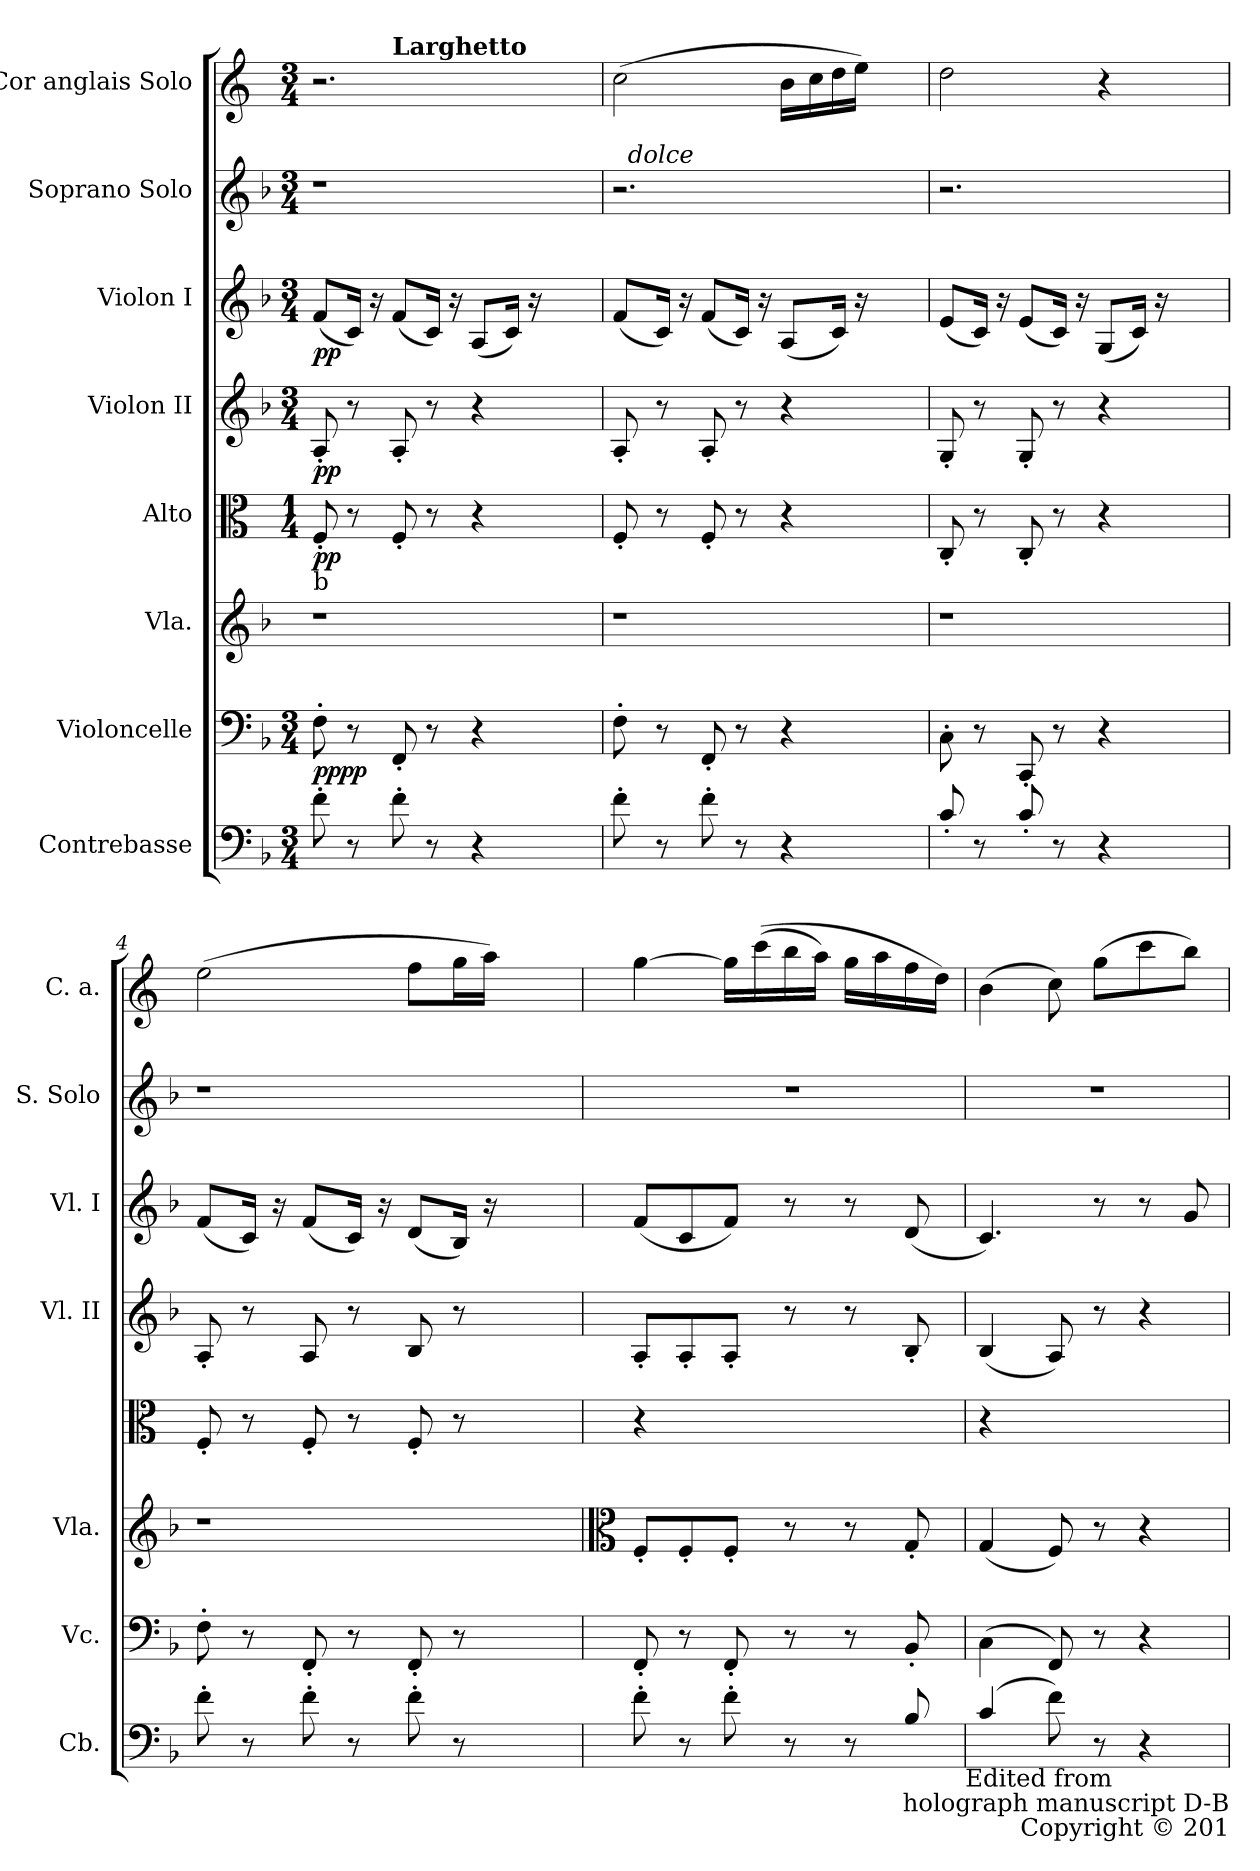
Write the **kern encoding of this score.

**kern	**dynam	**kern	**kern	**kern	**dynam	**kern	**dynam	**kern	**dynam	**kern	**kern
*part8	*part8	*part7	*part6	*part5	*part5	*part4	*part4	*part3	*part3	*part2	*part1
*staff8	*staff8	*staff7	*staff6	*staff5	*staff5	*staff4	*staff4	*staff3	*staff3	*staff2	*staff1
*I"Contrebasse	*	*I"Violoncelle	*I"Vla.	*I"Alto	*	*I"Violon II	*	*I"Violon I	*	*I"Soprano Solo	*I"Cor anglais Solo
*I'Cb.	*	*I'Vc.	*I'Vla.	*	*	*I'Vl. II	*	*I'Vl. I	*	*I'S. Solo	*I'C. a.
*clefF4	*	*clefF4	*clefG2	*clefC3	*	*clefG2	*	*clefG2	*	*clefG2	*clefG2
*ITrd7c12	*	*	*	*ITrd-3c-5	*	*	*	*	*	*	*ITrd-3c-5
*k[b-]	*	*k[b-]	*k[b-]	*k[b-]	*	*k[b-]	*	*k[b-]	*	*k[b-]	*k[b-]
*F:	*	*F:	*F:	*F:	*	*F:	*	*F:	*	*F:	*F:
*M3/4	*	*M3/4	*	*M1/4	*	*M3/4	*	*M3/4	*	*M3/4	*M3/4
*MM50	*	*MM50	*MM50	*MM50	*	*MM50	*	*MM50	*	*MM50	*MM50
=1	=1	=1	=1	=1	=1	=1	=1	=1	=1	=1	=1
!	!	!	!	!LO:TX:b:t=b	!	!	!	!	!	!	!
!	!LO:DY:a	!	!	!	!	!	!	!	!	!LO:N:vis=1	!LO:N:vis=1
!	!LO:DY:n=1:b	!	!	!	!LO:DY:b	!	!LO:DY:b	!	!LO:DY:b	!	!
*	*	*	*	*	*	*	*	*	*	*	*^
8F'>\	pp pp	8F'>\	1r	8B-'</	pp	8A'</	pp	(<8f/L	pp	2.r	2.r	4ryy
8r	.	8r	.	8r	.	8r	.	16c/Jk)	.	.	.	.
.	.	.	.	.	.	.	.	16ra	.	.	.	.
!	!	!	!	!	!	!	!	!	!	!	!	!LO:TX:a:B:t=Larghetto
8F'>\	.	8FF'</	.	8B-'</	.	8A'</	.	(<8f/L	.	.	.	2.ryy
8r	.	8r	.	8r	.	8r	.	16c/Jk)	.	.	.	.
.	.	.	.	.	.	.	.	16ra	.	.	.	.
4r	.	4r	.	4r	.	4r	.	(<8A/L	.	.	.	.
.	.	.	.	.	.	.	.	16c/Jk)	.	.	.	.
.	.	.	.	.	.	.	.	16ra	.	.	.	.
4ryy	.	4ryy	.	4ryy	.	4ryy	.	4ryy	.	4ryy	4ryy	.
=2	=2	=2	=2	=2	=2	=2	=2	=2	=2	=2	=2	=2
!	!	!	!	!	!	!	!	!	!	!LO:N:vis=1	!	!
*	*	*	*	*	*	*	*	*	*	*^	*v	*v
8F'>\	.	8F'>\	1r	8B-'</	.	8A'</	.	(<8f/L	.	2.r	32ryy	(>2ff\
!	!	!	!	!	!	!	!	!	!	!	!LO:TX:a:i:t=dolce	!
.	.	.	.	.	.	.	.	.	.	.	2ryy	.
8r	.	8r	.	8r	.	8r	.	16c/Jk)	.	.	.	.
.	.	.	.	.	.	.	.	16ra	.	.	.	.
8F'>\	.	8FF'</	.	8B-'</	.	8A'</	.	(<8f/L	.	.	.	.
8r	.	8r	.	8r	.	8r	.	16c/Jk)	.	.	.	.
.	.	.	.	.	.	.	.	16ra	.	.	.	.
4r	.	4r	.	4r	.	4r	.	(<8A/L	.	.	.	16ee\LL
.	.	.	.	.	.	.	.	.	.	.	4...ryy	.
.	.	.	.	.	.	.	.	.	.	.	.	16ff\
.	.	.	.	.	.	.	.	16c/Jk)	.	.	.	16gg\
.	.	.	.	.	.	.	.	16ra	.	.	.	16aa\JJ)
4ryy	.	4ryy	.	4ryy	.	4ryy	.	4ryy	.	4ryy	.	4ryy
=3	=3	=3	=3	=3	=3	=3	=3	=3	=3	=3	=3	=3
!	!	!	!	!	!	!	!	!	!	!LO:N:vis=1	!	!
*	*	*	*	*	*	*	*	*	*	*v	*v	*
8C'</	.	8C'<\	1r	8F'</	.	8G'</	.	(<8e/L	.	2.r	2gg\
8r	.	8r	.	8r	.	8r	.	16c/Jk)	.	.	.
.	.	.	.	.	.	.	.	16ra	.	.	.
8C'</	.	8CC'</	.	8F'</	.	8G'</	.	(<8e/L	.	.	.
8r	.	8r	.	8r	.	8r	.	16c/Jk)	.	.	.
.	.	.	.	.	.	.	.	16ra	.	.	.
4r	.	4r	.	4r	.	4r	.	(<8G/L	.	.	4r
.	.	.	.	.	.	.	.	16c/Jk)	.	.	.
.	.	.	.	.	.	.	.	16ra	.	.	.
4ryy	.	4ryy	.	4ryy	.	4ryy	.	4ryy	.	4ryy	4ryy
=4	=4	=4	=4	=4	=4	=4	=4	=4	=4	=4	=4
!	!	!	!	!	!	!	!	!	!	!LO:N:vis=1	!
8F'>\	.	8F'>\	1r	8B-'</	.	8A'</	.	(<8f/L	.	2.r	(>2aa\
8r	.	8r	.	8r	.	8r	.	16c/Jk)	.	.	.
.	.	.	.	.	.	.	.	16ra	.	.	.
8F'>\	.	8FF'</	.	8B-'</	.	8A/	.	(<8f/L	.	.	.
8r	.	8r	.	8r	.	8r	.	16c/Jk)	.	.	.
.	.	.	.	.	.	.	.	16ra	.	.	.
8F'>\	.	8FF'</	.	8B-'</	.	8B-/	.	(<8d/L	.	.	8bb-\L
8r	.	8r	.	8r	.	8r	.	16B-/Jk)	.	.	16ccc\L
.	.	.	.	.	.	.	.	16ra	.	.	16ddd\JJ)
4ryy	.	4ryy	.	4ryy	.	4ryy	.	4ryy	.	4ryy	4ryy
!!LO:LB:g=z
=5	=5	=5	=5	=5	=5	=5	=5	=5	=5	=5	=5
*	*	*	*clefC3	*	*	*	*	*	*	*	*
!	!	!	!	!	!	!	!	!	!	!LO:N:vis=1	!
8F'>\	.	8FF'</	8F'</L	4r	.	8A'</L	.	(<8f/L	.	2.r	[>4ccc\
8r	.	8r	8F'</	.	.	8A'</	.	8c/	.	.	.
8F'>\	.	8FF'</	8F'</J	2ryy	.	8A'</J	.	8f/J)	.	.	16ccc\LL]
.	.	.	.	.	.	.	.	.	.	.	(<(>16fff\
8r	.	8r	8r	.	.	8r	.	8r	.	.	16eee\
.	.	.	.	.	.	.	.	.	.	.	16ddd\JJ)
8r	.	8r	8r	.	.	8r	.	8r	.	.	16ccc\LL
.	.	.	.	.	.	.	.	.	.	.	16ddd\
8BB-/	.	8BB-'</	8G'</	.	.	8B-'</	.	(<8d/	.	.	16bb-\
.	.	.	.	.	.	.	.	.	.	.	16gg\JJ)
!LO:TX:b:t=Edited from	!	!	!	!	!	!	!	!	!	!	!
=6	=6	=6	=6	=6	=6	=6	=6	=6	=6	=6	=6
!	!	!	!	!	!	!	!	!	!	!LO:N:vis=1	!
(4C/	.	(>4C\	(<4G/	4r	.	(<4B-/	.	4.c/)	.	2.r	(>4ee\
8F\)	.	8FF/)	8F/)	2ryy	.	8A/)	.	.	.	.	8ff\)
8r	.	8r	8r	.	.	8r	.	8r	.	.	(>8ccc\L
4r	.	4r	4r	.	.	4r	.	8r	.	.	8fff\
.	.	.	.	.	.	.	.	8g/	.	.	8eee\J)
!LO:TX:b:t=holograph manuscript D-B	!	!	!	!	!	!	!	!	!	!	!
!LO:TX:b:t=Copyright © 201	!	!	!	!	!	!	!	!	!	!	!
=	=	=	=	=	=	=	=	=	=	=	=
*-	*-	*-	*-	*-	*-	*-	*-	*-	*-	*-	*-
